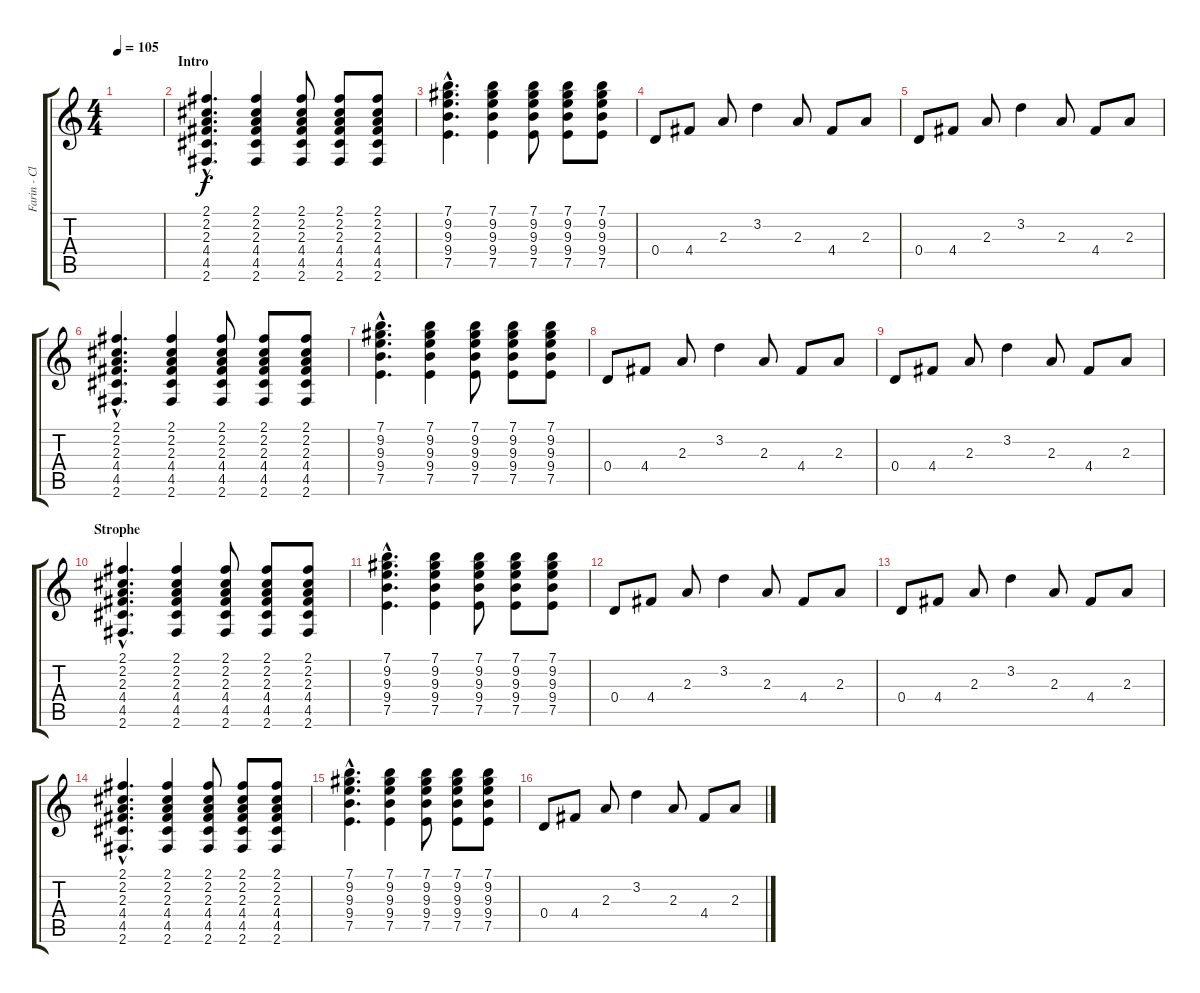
\track ("Farin - Clean" "Farin - Cl") {instrument acousticguitarsteel}
\staff {score tabs}
\tuning (E4 B3 G3 D3 A2 E2) {hide}
\ts (4 4)
\tempo 105
\clef g2
\ks c
|
\section ("" "Intro")
(2.1{hac} 2.2{hac} 2.3{hac} 4.4{hac} 4.5{hac} 2.6{hac}).4{d} (2.1 2.2 2.3 4.4 4.5 2.6).4 (2.1 2.2 2.3 4.4 4.5 2.6).8 (2.1 2.2 2.3 4.4 4.5 2.6).8 (2.1 2.2 2.3 4.4 4.5 2.6).8 |
(7.1{hac} 9.2{hac} 9.3{hac} 9.4{hac} 7.5{hac}).4{d} (7.1 9.2 9.3 9.4 7.5).4 (7.1 9.2 9.3 9.4 7.5).8 (7.1 9.2 9.3 9.4 7.5).8 (7.1 9.2 9.3 9.4 7.5).8 |
0.4.8 4.4.8 2.3.8 3.2.4 2.3.8 4.4.8 2.3.8 |
0.4.8 4.4.8 2.3.8 3.2.4 2.3.8 4.4.8 2.3.8 |
(2.1{hac} 2.2{hac} 2.3{hac} 4.4{hac} 4.5{hac} 2.6{hac}).4{d} (2.1 2.2 2.3 4.4 4.5 2.6).4 (2.1 2.2 2.3 4.4 4.5 2.6).8 (2.1 2.2 2.3 4.4 4.5 2.6).8 (2.1 2.2 2.3 4.4 4.5 2.6).8 |
(7.1{hac} 9.2{hac} 9.3{hac} 9.4{hac} 7.5{hac}).4{d} (7.1 9.2 9.3 9.4 7.5).4 (7.1 9.2 9.3 9.4 7.5).8 (7.1 9.2 9.3 9.4 7.5).8 (7.1 9.2 9.3 9.4 7.5).8 |
0.4.8 4.4.8 2.3.8 3.2.4 2.3.8 4.4.8 2.3.8 |
0.4.8 4.4.8 2.3.8 3.2.4 2.3.8 4.4.8 2.3.8 |
\section ("" "Strophe")
(2.1{hac} 2.2{hac} 2.3{hac} 4.4{hac} 4.5{hac} 2.6{hac}).4{d} (2.1 2.2 2.3 4.4 4.5 2.6).4 (2.1 2.2 2.3 4.4 4.5 2.6).8 (2.1 2.2 2.3 4.4 4.5 2.6).8 (2.1 2.2 2.3 4.4 4.5 2.6).8 |
(7.1{hac} 9.2{hac} 9.3{hac} 9.4{hac} 7.5{hac}).4{d} (7.1 9.2 9.3 9.4 7.5).4 (7.1 9.2 9.3 9.4 7.5).8 (7.1 9.2 9.3 9.4 7.5).8 (7.1 9.2 9.3 9.4 7.5).8 |
0.4.8 4.4.8 2.3.8 3.2.4 2.3.8 4.4.8 2.3.8 |
0.4.8 4.4.8 2.3.8 3.2.4 2.3.8 4.4.8 2.3.8 |
(2.1{hac} 2.2{hac} 2.3{hac} 4.4{hac} 4.5{hac} 2.6{hac}).4{d} (2.1 2.2 2.3 4.4 4.5 2.6).4 (2.1 2.2 2.3 4.4 4.5 2.6).8 (2.1 2.2 2.3 4.4 4.5 2.6).8 (2.1 2.2 2.3 4.4 4.5 2.6).8 |
(7.1{hac} 9.2{hac} 9.3{hac} 9.4{hac} 7.5{hac}).4{d} (7.1 9.2 9.3 9.4 7.5).4 (7.1 9.2 9.3 9.4 7.5).8 (7.1 9.2 9.3 9.4 7.5).8 (7.1 9.2 9.3 9.4 7.5).8 |
0.4.8 4.4.8 2.3.8 3.2.4 2.3.8 4.4.8 2.3.8
